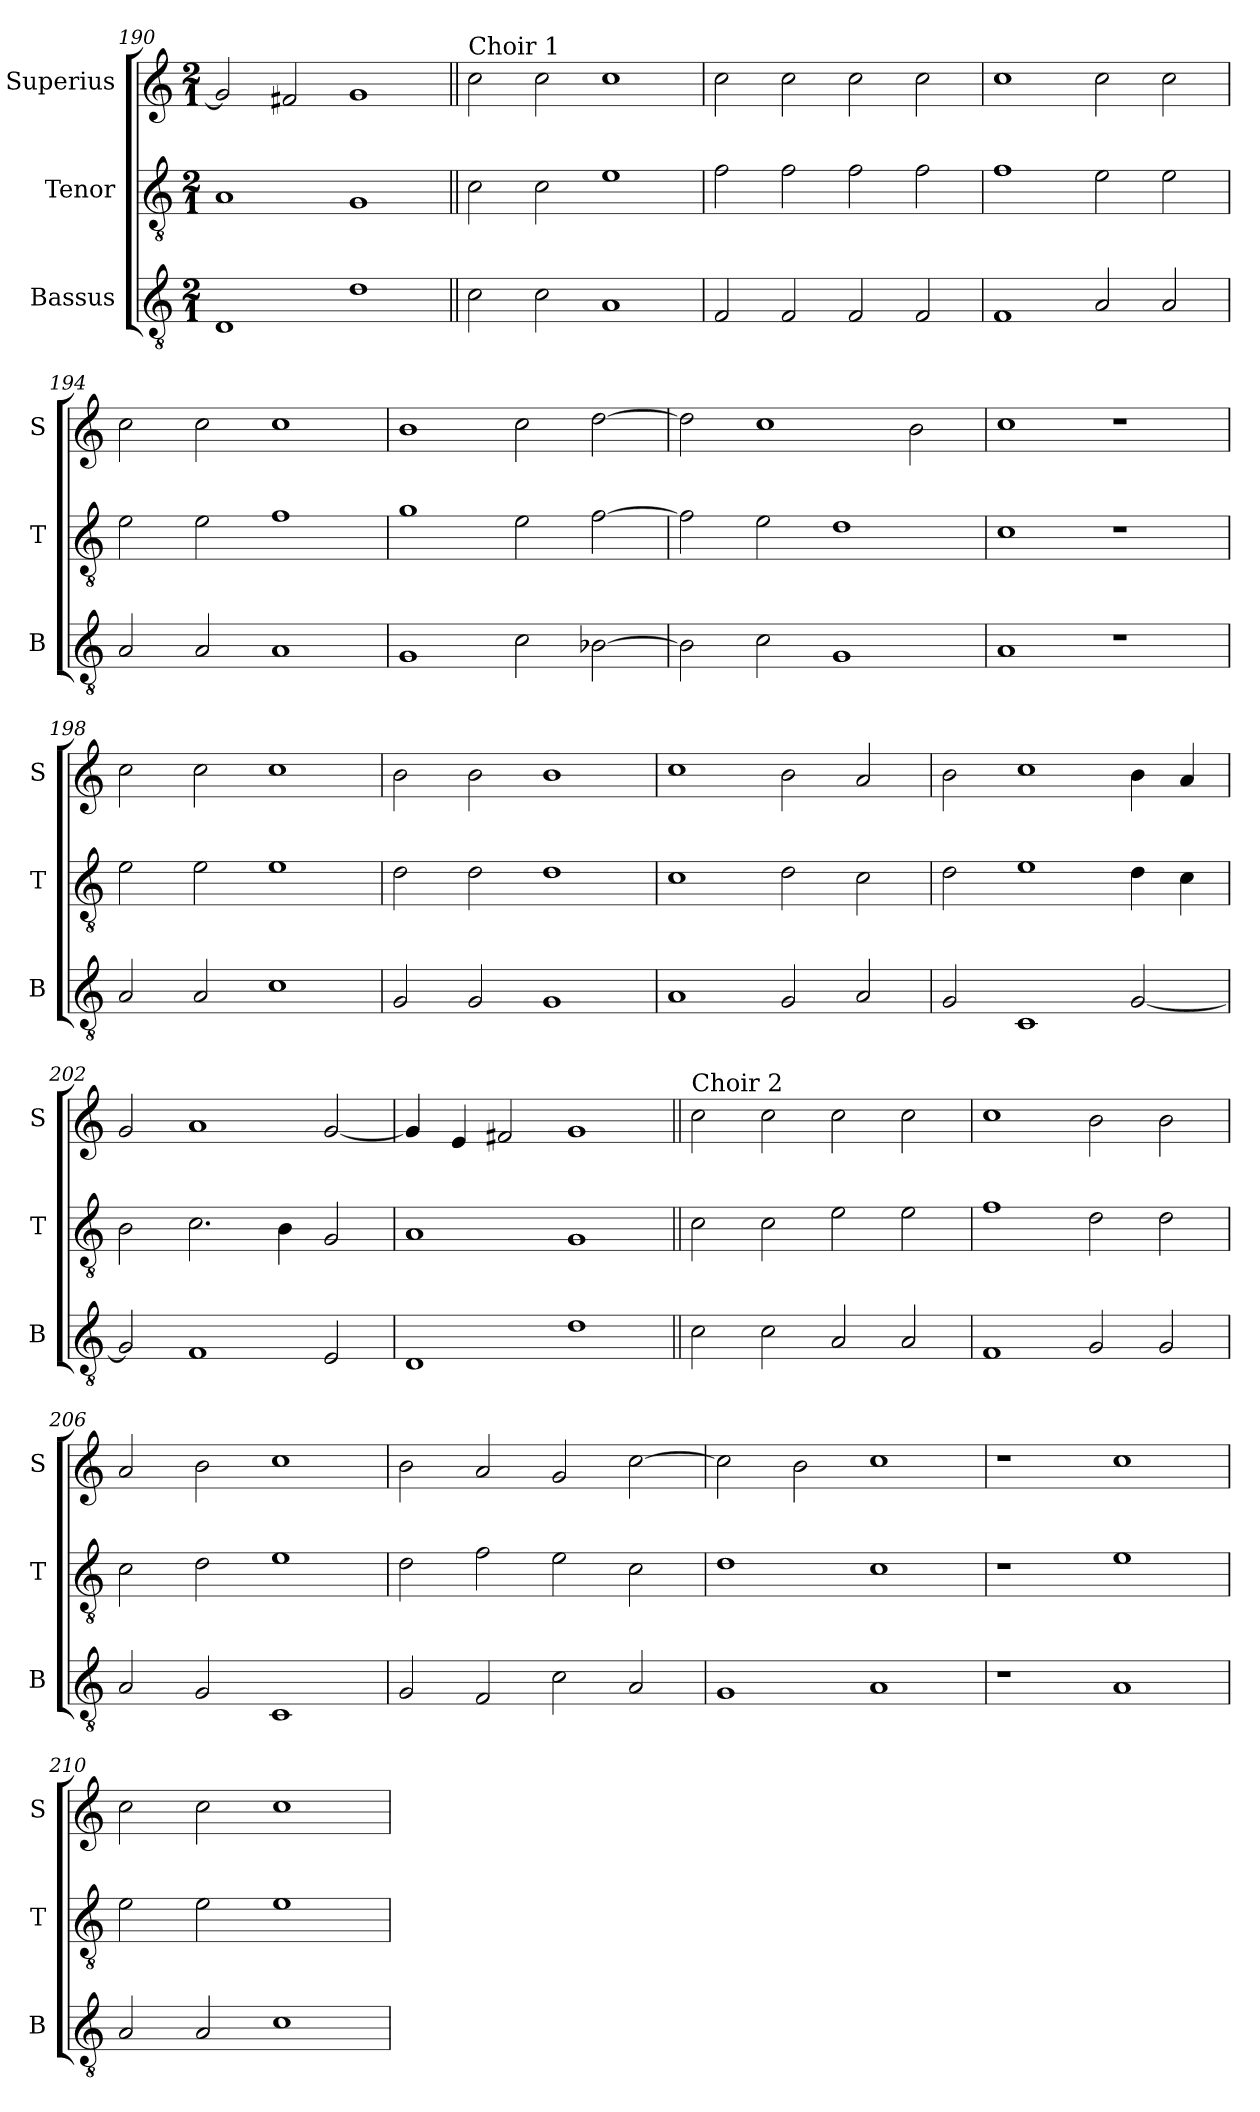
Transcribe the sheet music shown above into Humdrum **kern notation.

**kern	**kern	**kern
*part3	*part2	*part1
*staff3	*staff2	*staff1
*I"Bassus	*I"Tenor	*I"Superius
*I'B	*I'T	*I'S
*clefGv2	*clefGv2	*clefG2
*k[]	*k[]	*k[]
*M2/1	*M2/1	*M2/1
=190	=190	=190
1D	1A	2g/]
.	.	2f#X/
1d	1G	1g
=191||	=191||	=191||
!	!	!LO:TX:a:t=Choir 1
2c\	2c\	2cc\
2c\	2c\	2cc\
1A	1e	1cc
=192	=192	=192
2F/	2f\	2cc\
2F/	2f\	2cc\
2F/	2f\	2cc\
2F/	2f\	2cc\
=193	=193	=193
1F	1f	1cc
2A/	2e\	2cc\
2A/	2e\	2cc\
=194	=194	=194
2A/	2e\	2cc\
2A/	2e\	2cc\
1A	1f	1cc
=195	=195	=195
1G	1g	1b
2c\	2e\	2cc\
[2B-X\	[2f\	[2dd\
=196	=196	=196
2B-\]	2f\]	2dd\]
2c\	2e\	1cc
1G	1d	.
.	.	2b\
=197	=197	=197
1A	1c	1cc
1r	1r	1r
=198	=198	=198
2A/	2e\	2cc\
2A/	2e\	2cc\
1c	1e	1cc
=199	=199	=199
2G/	2d\	2b\
2G/	2d\	2b\
1G	1d	1b
=200	=200	=200
1A	1c	1cc
2G/	2d\	2b\
2A/	2c\	2a/
=201	=201	=201
2G/	2d\	2b\
1C	1e	1cc
[2G/	4d\	4b\
.	4c\	4a/
=202	=202	=202
2G/]	2B\	2g/
1F	2.c\	1a
.	4B\	.
2E/	2G/	[2g/
=203	=203	=203
1D	1A	4g/]
.	.	4e/
.	.	2f#X/
1d	1G	1g
=204||	=204||	=204||
!	!	!LO:TX:a:t=Choir 2
2c\	2c\	2cc\
2c\	2c\	2cc\
2A/	2e\	2cc\
2A/	2e\	2cc\
=205	=205	=205
1F	1f	1cc
2G/	2d\	2b\
2G/	2d\	2b\
=206	=206	=206
2A/	2c\	2a/
2G/	2d\	2b\
1C	1e	1cc
=207	=207	=207
2G/	2d\	2b\
2F/	2f\	2a/
2c\	2e\	2g/
2A/	2c\	[2cc\
=208	=208	=208
1G	1d	2cc\]
.	.	2b\
1A	1c	1cc
=209	=209	=209
1r	1r	1r
1A	1e	1cc
=210	=210	=210
2A/	2e\	2cc\
2A/	2e\	2cc\
1c	1e	1cc
=	=	=
*-	*-	*-
